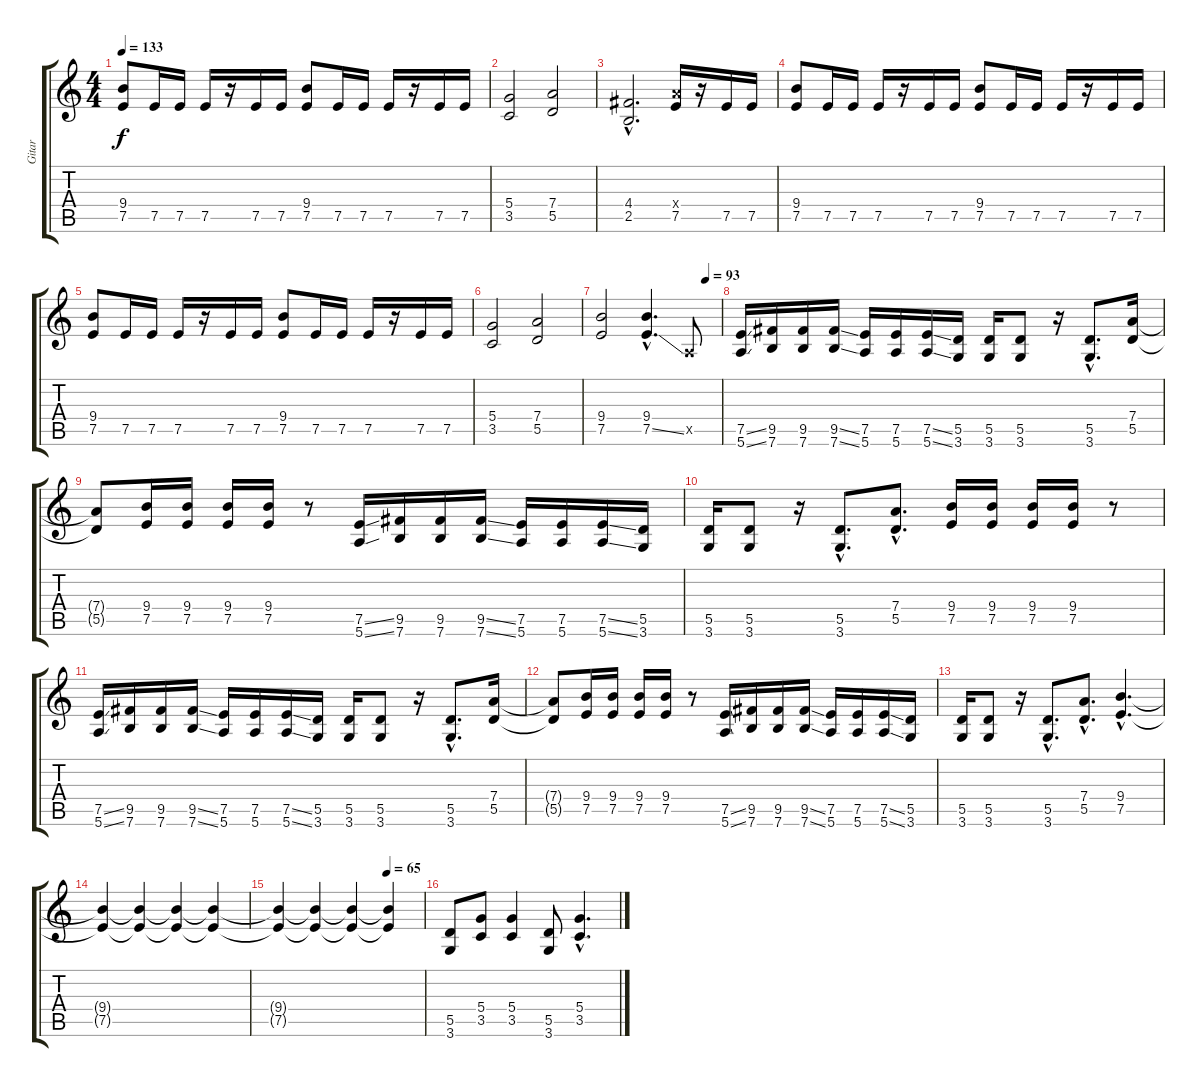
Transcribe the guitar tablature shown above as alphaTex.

\track ("Gitar" "Gitar") {instrument distortionguitar}
\staff {score tabs}
\tuning (E4 B3 G3 D3 A2 E2) {hide}
\ts (4 4)
\tempo 133
\clef g2
\ks c
(9.4 7.5).8{dy f} 7.5.16 7.5.16 7.5.16 r.16 7.5.16 7.5.16 (9.4 7.5).8 7.5.16 7.5.16 7.5.16 r.16 7.5.16 7.5.16 |
(5.4 3.5).2 (7.4 5.5).2 |
(4.4{hac} 2.5{hac}).2{d} (7.4{x} 7.5).16 r.16 7.5.16 7.5.16 |
(9.4 7.5).8 7.5.16 7.5.16 7.5.16 r.16 7.5.16 7.5.16 (9.4 7.5).8 7.5.16 7.5.16 7.5.16 r.16 7.5.16 7.5.16 |
(9.4 7.5).8 7.5.16 7.5.16 7.5.16 r.16 7.5.16 7.5.16 (9.4 7.5).8 7.5.16 7.5.16 7.5.16 r.16 7.5.16 7.5.16 |
(5.4 3.5).2 (7.4 5.5).2 |
\tempo (93 0.875)
(9.4 7.5).2 (9.4{hac} 7.5{ss hac}).4{d} 0.5{x}.8 |
(7.5{ss} 5.6{ss}).16 (9.5 7.6).16 (9.5 7.6).16 (9.5{ss} 7.6{ss}).16 (7.5 5.6).16 (7.5 5.6).16 (7.5{ss} 5.6{ss}).16 (5.5 3.6).16 (5.5 3.6).16 (5.5 3.6).8 r.16 (5.5{hac} 3.6{hac}).8{d} (7.4 5.5).16 |
(7.4{t} 5.5{t}).8 (9.4 7.5).16 (9.4 7.5).16 (9.4 7.5).16 (9.4 7.5).16 r.8 (7.5{ss} 5.6{ss}).16 (9.5 7.6).16 (9.5 7.6).16 (9.5{ss} 7.6{ss}).16 (7.5 5.6).16 (7.5 5.6).16 (7.5{ss} 5.6{ss}).16 (5.5 3.6).16 |
(5.5 3.6).16 (5.5 3.6).8 r.16 (5.5{hac} 3.6{hac}).8{d} (7.4{hac} 5.5{hac}).8{d} (9.4 7.5).16 (9.4 7.5).16 (9.4 7.5).16 (9.4 7.5).16 r.8 |
(7.5{ss} 5.6{ss}).16 (9.5 7.6).16 (9.5 7.6).16 (9.5{ss} 7.6{ss}).16 (7.5 5.6).16 (7.5 5.6).16 (7.5{ss} 5.6{ss}).16 (5.5 3.6).16 (5.5 3.6).16 (5.5 3.6).8 r.16 (5.5{hac} 3.6{hac}).8{d} (7.4 5.5).16 |
(7.4{t} 5.5{t}).8 (9.4 7.5).16 (9.4 7.5).16 (9.4 7.5).16 (9.4 7.5).16 r.8 (7.5{ss} 5.6{ss}).16 (9.5 7.6).16 (9.5 7.6).16 (9.5{ss} 7.6{ss}).16 (7.5 5.6).16 (7.5 5.6).16 (7.5{ss} 5.6{ss}).16 (5.5 3.6).16 |
(5.5 3.6).16 (5.5 3.6).8 r.16 (5.5{hac} 3.6{hac}).8{d} (7.4{hac} 5.5{hac}).8{d} (9.4{hac} 7.5{hac}).4{d volume 8} |
(9.4{t} 7.5{t}).4 (9.4{t} 7.5{t}).4 (9.4{t} 7.5{t}).4 (9.4{t} 7.5{t}).4 |
\tempo (65 0.75)
(9.4{t} 7.5{t}).4 (9.4{t} 7.5{t}).4 (9.4{t} 7.5{t}).4 (9.4{t} 7.5{t}).4 |
(5.5 3.6).8{volume 16} (5.4 3.5).8 (5.4 3.5).4 (5.5 3.6).8 (5.4{hac} 3.5{hac}).4{d}
